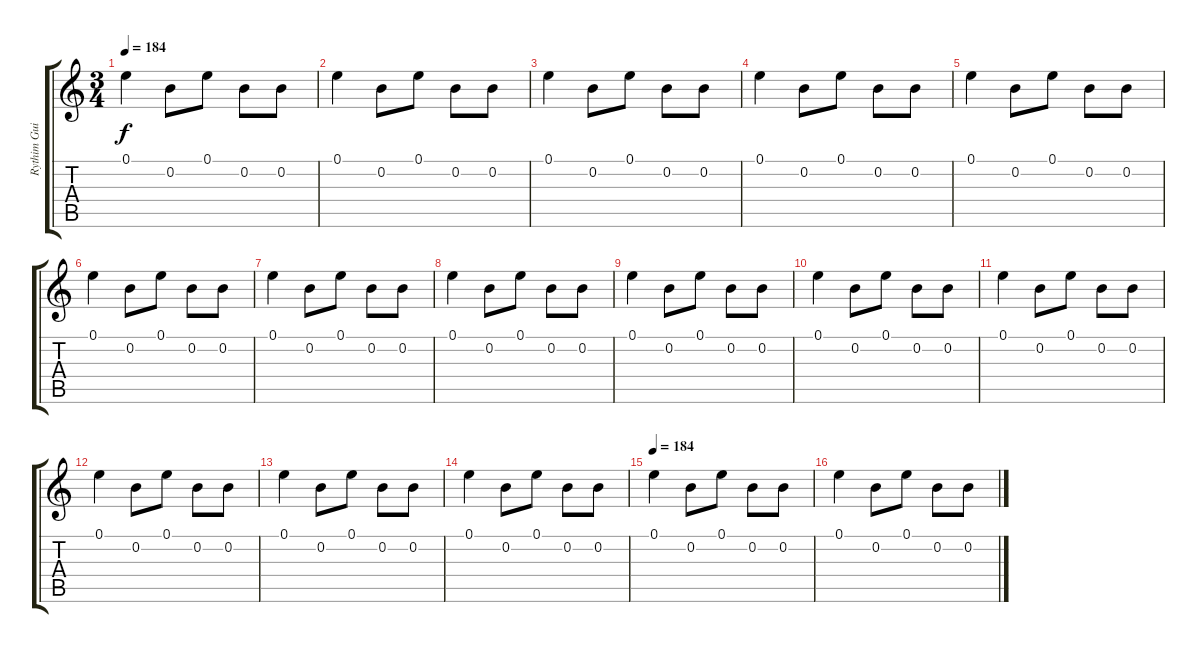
\track ("Rythim Guitar" "Rythim Gui") {instrument distortionguitar}
\staff {score tabs}
\tuning (E4 B3 G3 D3 A2 E2) {hide}
\ts (3 4)
\tempo 184
\clef g2
\ks c
0.1.4{dy f} 0.2.8 0.1.8 0.2.8 0.2.8 |
0.1.4 0.2.8 0.1.8 0.2.8 0.2.8 |
0.1.4 0.2.8 0.1.8 0.2.8 0.2.8 |
0.1.4 0.2.8 0.1.8 0.2.8 0.2.8 |
0.1.4 0.2.8 0.1.8 0.2.8 0.2.8 |
0.1.4 0.2.8 0.1.8 0.2.8 0.2.8 |
0.1.4 0.2.8 0.1.8 0.2.8 0.2.8 |
0.1.4 0.2.8 0.1.8 0.2.8 0.2.8 |
0.1.4 0.2.8 0.1.8 0.2.8 0.2.8 |
0.1.4 0.2.8 0.1.8 0.2.8 0.2.8 |
0.1.4 0.2.8 0.1.8 0.2.8 0.2.8 |
0.1.4 0.2.8 0.1.8 0.2.8 0.2.8 |
0.1.4 0.2.8 0.1.8 0.2.8 0.2.8 |
0.1.4 0.2.8 0.1.8 0.2.8 0.2.8 |
\tempo 184
0.1.4 0.2.8 0.1.8 0.2.8 0.2.8 |
0.1.4 0.2.8 0.1.8 0.2.8 0.2.8
